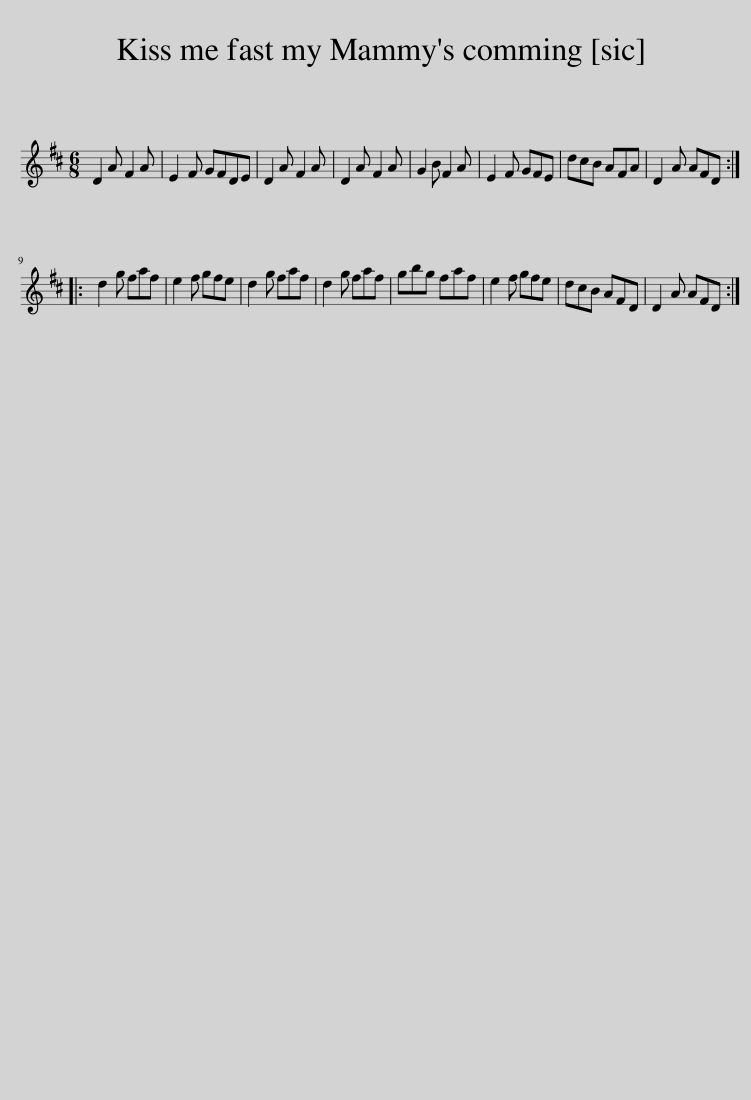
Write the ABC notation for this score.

X:1
L:1/8
M:6/8
I:linebreak $
K:D
V:1 treble
V:1
 D2 A F2 A | E2 F GFDE | D2 A F2 A | D2 A F2 A | G2 B F2 A | %5
 E2 F GFE | dcB AFA | D2 A AFD ::$ d2 g faf | e2 f gfe | %10
 d2 g faf | d2 g faf | gbg faf | e2 f gfe | dcB AFD | %15
 D2 A AFD :| %16
